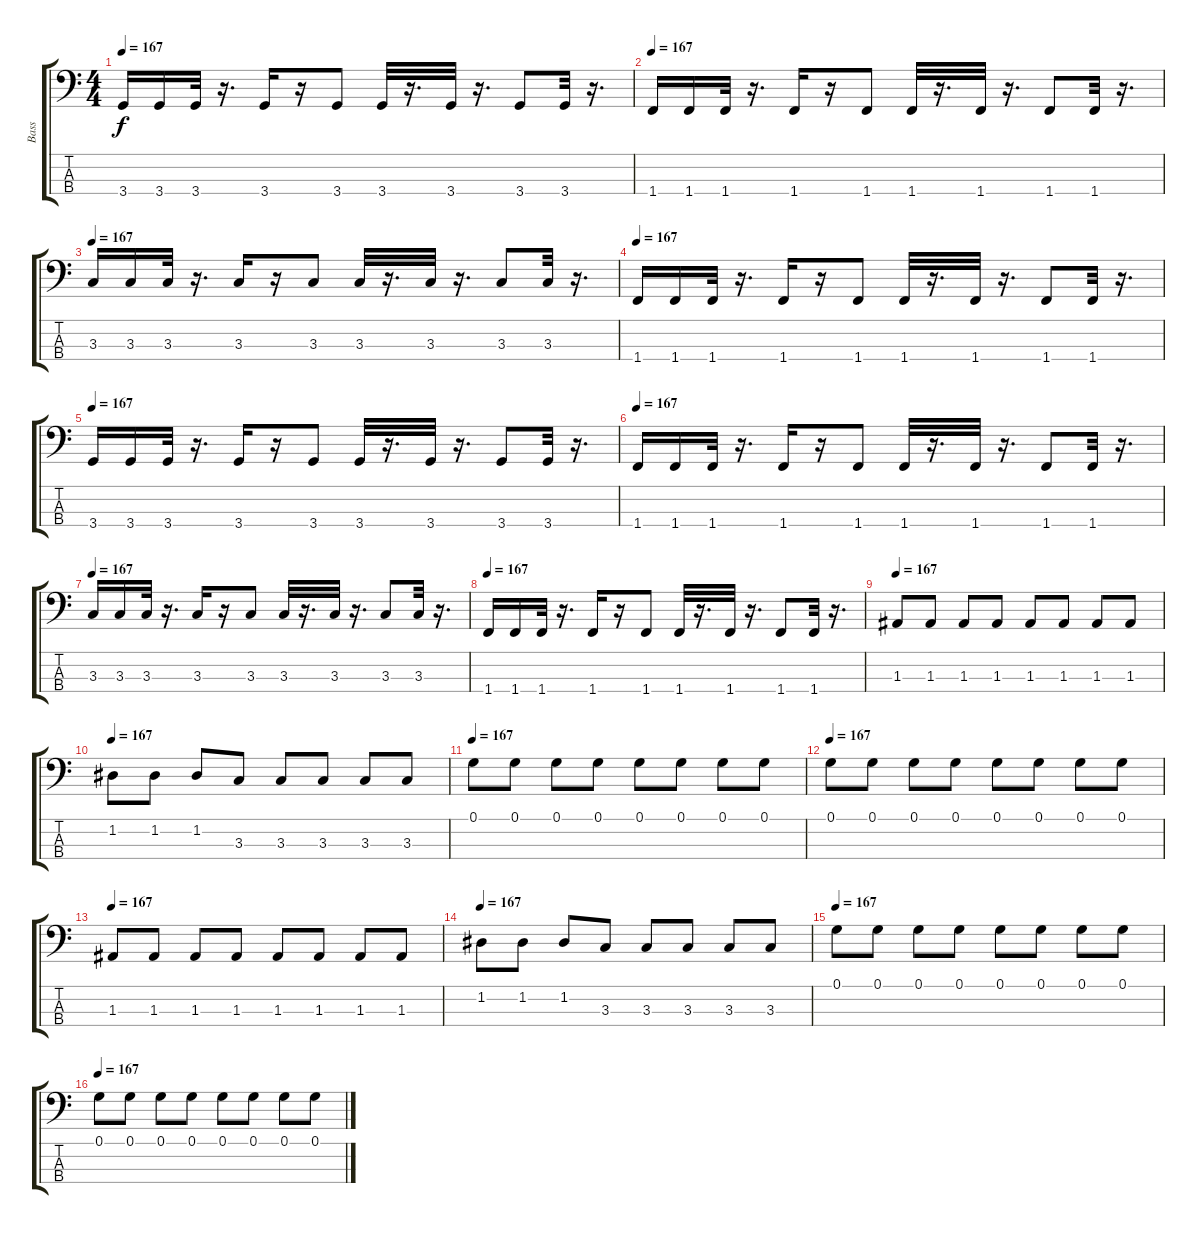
\track ("Bass" "Bass") {instrument electricbasspick}
\staff {score tabs}
\tuning (G2 D2 A1 E1) {hide}
\ts (4 4)
\tempo 167
\clef f4
\ks c
3.4.16{dy f} 3.4.16 3.4.32 r.16{d} 3.4.16 r.16 3.4.8 3.4.32 r.16{d} 3.4.32 r.16{d} 3.4.8 3.4.32 r.16{d} |
\tempo 167
1.4.16 1.4.16 1.4.32 r.16{d} 1.4.16 r.16 1.4.8 1.4.32 r.16{d} 1.4.32 r.16{d} 1.4.8 1.4.32 r.16{d} |
\tempo 167
3.3.16 3.3.16 3.3.32 r.16{d} 3.3.16 r.16 3.3.8 3.3.32 r.16{d} 3.3.32 r.16{d} 3.3.8 3.3.32 r.16{d} |
\tempo 167
1.4.16 1.4.16 1.4.32 r.16{d} 1.4.16 r.16 1.4.8 1.4.32 r.16{d} 1.4.32 r.16{d} 1.4.8 1.4.32 r.16{d} |
\tempo 167
3.4.16 3.4.16 3.4.32 r.16{d} 3.4.16 r.16 3.4.8 3.4.32 r.16{d} 3.4.32 r.16{d} 3.4.8 3.4.32 r.16{d} |
\tempo 167
1.4.16 1.4.16 1.4.32 r.16{d} 1.4.16 r.16 1.4.8 1.4.32 r.16{d} 1.4.32 r.16{d} 1.4.8 1.4.32 r.16{d} |
\tempo 167
3.3.16 3.3.16 3.3.32 r.16{d} 3.3.16 r.16 3.3.8 3.3.32 r.16{d} 3.3.32 r.16{d} 3.3.8 3.3.32 r.16{d} |
\tempo 167
1.4.16 1.4.16 1.4.32 r.16{d} 1.4.16 r.16 1.4.8 1.4.32 r.16{d} 1.4.32 r.16{d} 1.4.8 1.4.32 r.16{d} |
\tempo 167
1.3.8 1.3.8 1.3.8 1.3.8 1.3.8 1.3.8 1.3.8 1.3.8 |
\tempo 167
1.2.8 1.2.8 1.2.8 3.3.8 3.3.8 3.3.8 3.3.8 3.3.8 |
\tempo 167
0.1.8 0.1.8 0.1.8 0.1.8 0.1.8 0.1.8 0.1.8 0.1.8 |
\tempo 167
0.1.8 0.1.8 0.1.8 0.1.8 0.1.8 0.1.8 0.1.8 0.1.8 |
\tempo 167
1.3.8 1.3.8 1.3.8 1.3.8 1.3.8 1.3.8 1.3.8 1.3.8 |
\tempo 167
1.2.8 1.2.8 1.2.8 3.3.8 3.3.8 3.3.8 3.3.8 3.3.8 |
\tempo 167
0.1.8 0.1.8 0.1.8 0.1.8 0.1.8 0.1.8 0.1.8 0.1.8 |
\tempo 167
0.1.8 0.1.8 0.1.8 0.1.8 0.1.8 0.1.8 0.1.8 0.1.8
